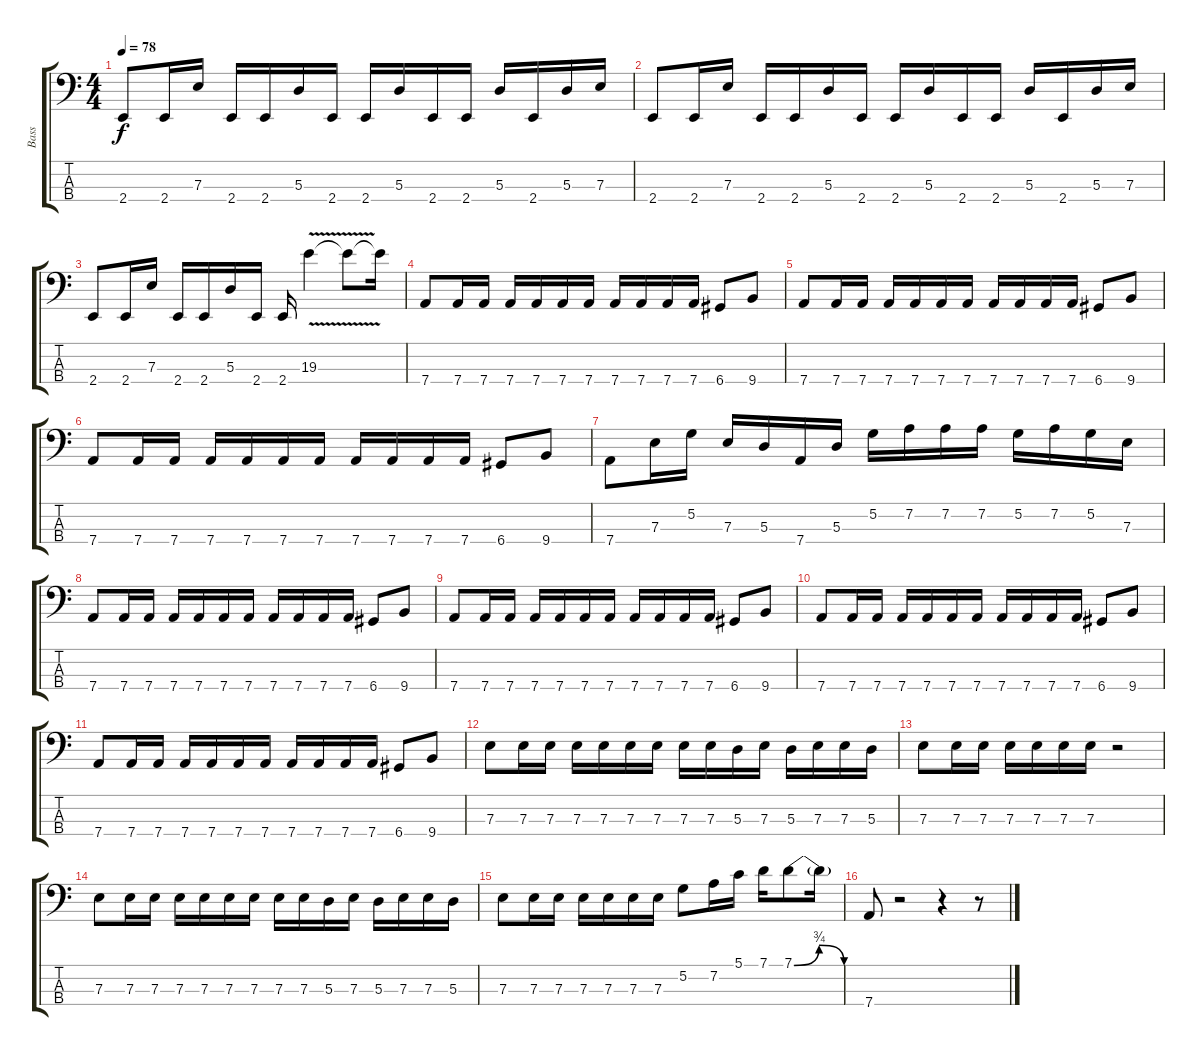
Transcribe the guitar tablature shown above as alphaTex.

\track ("Bass" "Bass") {instrument electricbassfinger}
\staff {score tabs}
\tuning (G2 D2 A1 D1) {hide}
\ts (4 4)
\tempo 78
\clef f4
\ks c
2.4.8{dy f} 2.4.16 7.3.16 2.4.16 2.4.16 5.3.16 2.4.16 2.4.16 5.3.16 2.4.16 2.4.16 5.3.16 2.4.16 5.3.16 7.3.16 |
2.4.8 2.4.16 7.3.16 2.4.16 2.4.16 5.3.16 2.4.16 2.4.16 5.3.16 2.4.16 2.4.16 5.3.16 2.4.16 5.3.16 7.3.16 |
2.4.8 2.4.16 7.3.16 2.4.16 2.4.16 5.3.16 2.4.16 2.4.16 19.3{v}.4 19.3{t}.8 19.3{t}.16 |
7.4.8 7.4.16 7.4.16 7.4.16 7.4.16 7.4.16 7.4.16 7.4.16 7.4.16 7.4.16 7.4.16 6.4.8 9.4.8 |
7.4.8 7.4.16 7.4.16 7.4.16 7.4.16 7.4.16 7.4.16 7.4.16 7.4.16 7.4.16 7.4.16 6.4.8 9.4.8 |
7.4.8 7.4.16 7.4.16 7.4.16 7.4.16 7.4.16 7.4.16 7.4.16 7.4.16 7.4.16 7.4.16 6.4.8 9.4.8 |
7.4.8 7.3.16 5.2.16 7.3.16 5.3.16 7.4.16 5.3.16 5.2.16 7.2.16 7.2.16 7.2.16 5.2.16 7.2.16 5.2.16 7.3.16 |
7.4.8 7.4.16 7.4.16 7.4.16 7.4.16 7.4.16 7.4.16 7.4.16 7.4.16 7.4.16 7.4.16 6.4.8 9.4.8 |
7.4.8 7.4.16 7.4.16 7.4.16 7.4.16 7.4.16 7.4.16 7.4.16 7.4.16 7.4.16 7.4.16 6.4.8 9.4.8 |
7.4.8 7.4.16 7.4.16 7.4.16 7.4.16 7.4.16 7.4.16 7.4.16 7.4.16 7.4.16 7.4.16 6.4.8 9.4.8 |
7.4.8 7.4.16 7.4.16 7.4.16 7.4.16 7.4.16 7.4.16 7.4.16 7.4.16 7.4.16 7.4.16 6.4.8 9.4.8 |
7.3.8 7.3.16 7.3.16 7.3.16 7.3.16 7.3.16 7.3.16 7.3.16 7.3.16 5.3.16 7.3.16 5.3.16 7.3.16 7.3.16 5.3.16 |
7.3.8 7.3.16 7.3.16 7.3.16 7.3.16 7.3.16 7.3.16 r.2 |
7.3.8 7.3.16 7.3.16 7.3.16 7.3.16 7.3.16 7.3.16 7.3.16 7.3.16 5.3.16 7.3.16 5.3.16 7.3.16 7.3.16 5.3.16 |
7.3.8 7.3.16 7.3.16 7.3.16 7.3.16 7.3.16 7.3.16 5.2.8 7.2.16 5.1.16 7.1.16 7.1{be (bendrelease 0 0 30 3 44 3 60 0)}.8 7.1{t}.16 |
7.4.8 r.2 r.4 r.8
